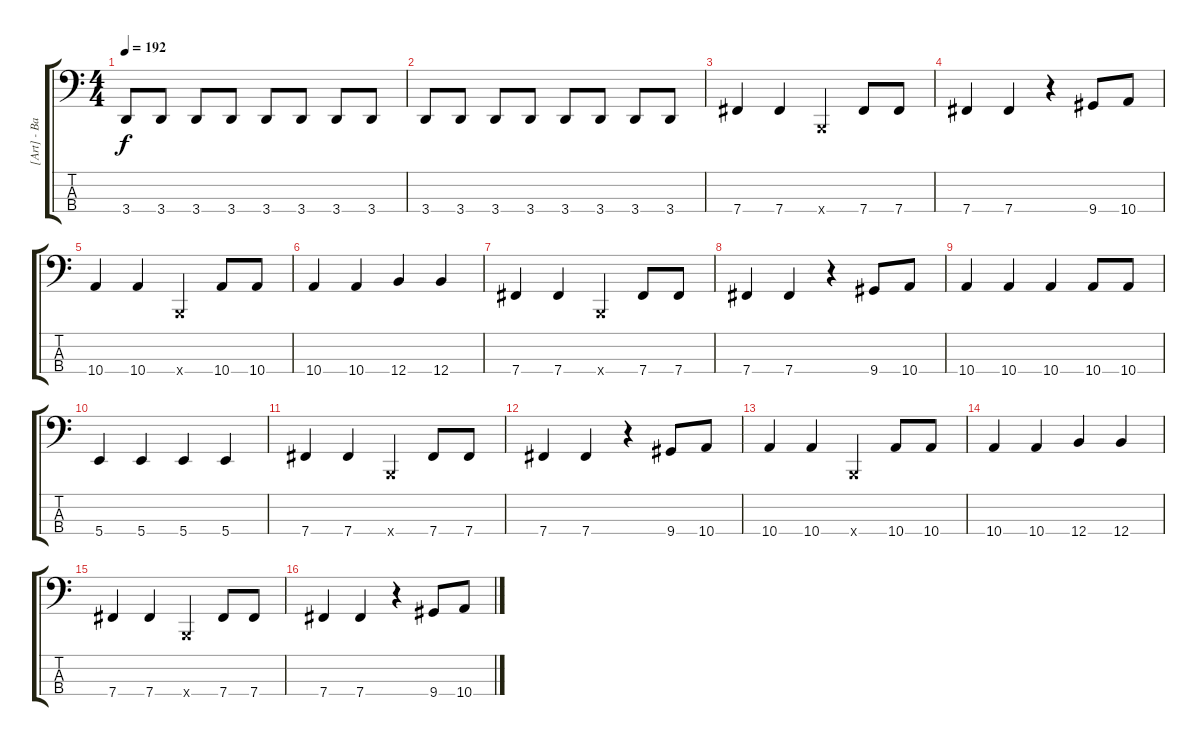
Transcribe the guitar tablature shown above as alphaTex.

\track ("[Art] - Bass Guitar" "[Art] - Ba") {instrument electricbasspick}
\staff {score tabs}
\tuning (E2 B1 Gb1 B0) {hide}
\ts (4 4)
\tempo 192
\clef f4
\ks c
3.4.8{dy f} 3.4.8 3.4.8 3.4.8 3.4.8 3.4.8 3.4.8 3.4.8 |
3.4.8 3.4.8 3.4.8 3.4.8 3.4.8 3.4.8 3.4.8 3.4.8 |
7.4.4 7.4.4 0.4{x}.4 7.4.8 7.4.8 |
7.4.4 7.4.4 r.4 9.4.8 10.4.8 |
10.4.4 10.4.4 0.4{x}.4 10.4.8 10.4.8 |
10.4.4 10.4.4 12.4.4 12.4.4 |
7.4.4 7.4.4 0.4{x}.4 7.4.8 7.4.8 |
7.4.4 7.4.4 r.4 9.4.8 10.4.8 |
10.4.4 10.4.4 10.4.4 10.4.8 10.4.8 |
5.4.4 5.4.4 5.4.4 5.4.4 |
7.4.4 7.4.4 0.4{x}.4 7.4.8 7.4.8 |
7.4.4 7.4.4 r.4 9.4.8 10.4.8 |
10.4.4 10.4.4 0.4{x}.4 10.4.8 10.4.8 |
10.4.4 10.4.4 12.4.4 12.4.4 |
7.4.4 7.4.4 0.4{x}.4 7.4.8 7.4.8 |
7.4.4 7.4.4 r.4 9.4.8 10.4.8
